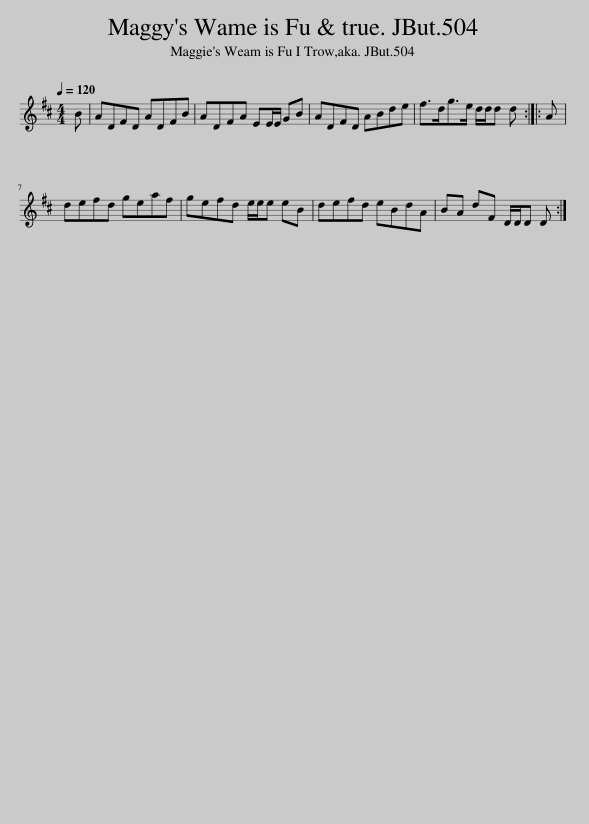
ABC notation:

X:1
L:1/8
Q:1/4=120
M:4/4
I:linebreak $
K:D
V:1 treble
V:1
 B | ADFD ADFB | ADFA EE/E/ GB | ADFD ABde | f>dg>e d/d/d d :: %5
 A |$ defd geaf | gefd e/e/e eB | defd eBdA | BA dF D/D/D D :| %10
